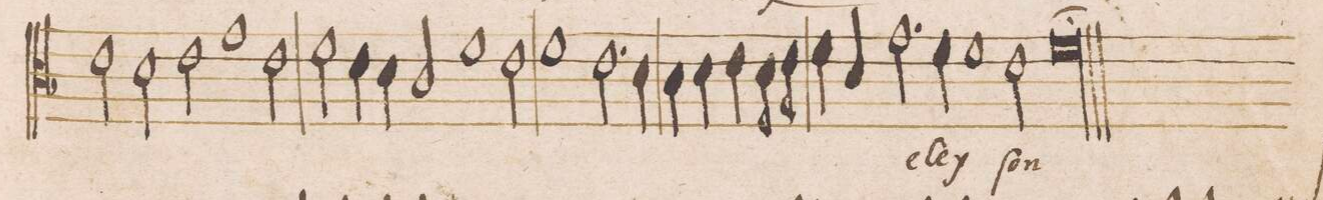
**kern	**text
*I"ALTVS	*
*clefC3	*
*k[b-]	*
*met(C|)	*
*M2/1	*
2e\	.
2d\	.
2e\	.
1g\	.
=30-	=30-
2e\	.
2f\	.
4e\	.
4d\	.
=31-	=31-
2c/	.
1f	.
2e\	.
=32-	=32-
1f	.
2.e\	.
4d\	.
=33-	=33-
4c\	.
4d\	.
4e\	.
8d\	.
8e\	.
4f\	.
4d/	.
2.g\	e-
=34-	=34-
4f\	.
1f	-ley-
2e\	.
=35-	=35-
0fl;	-ſon
==	==
*-	*-
